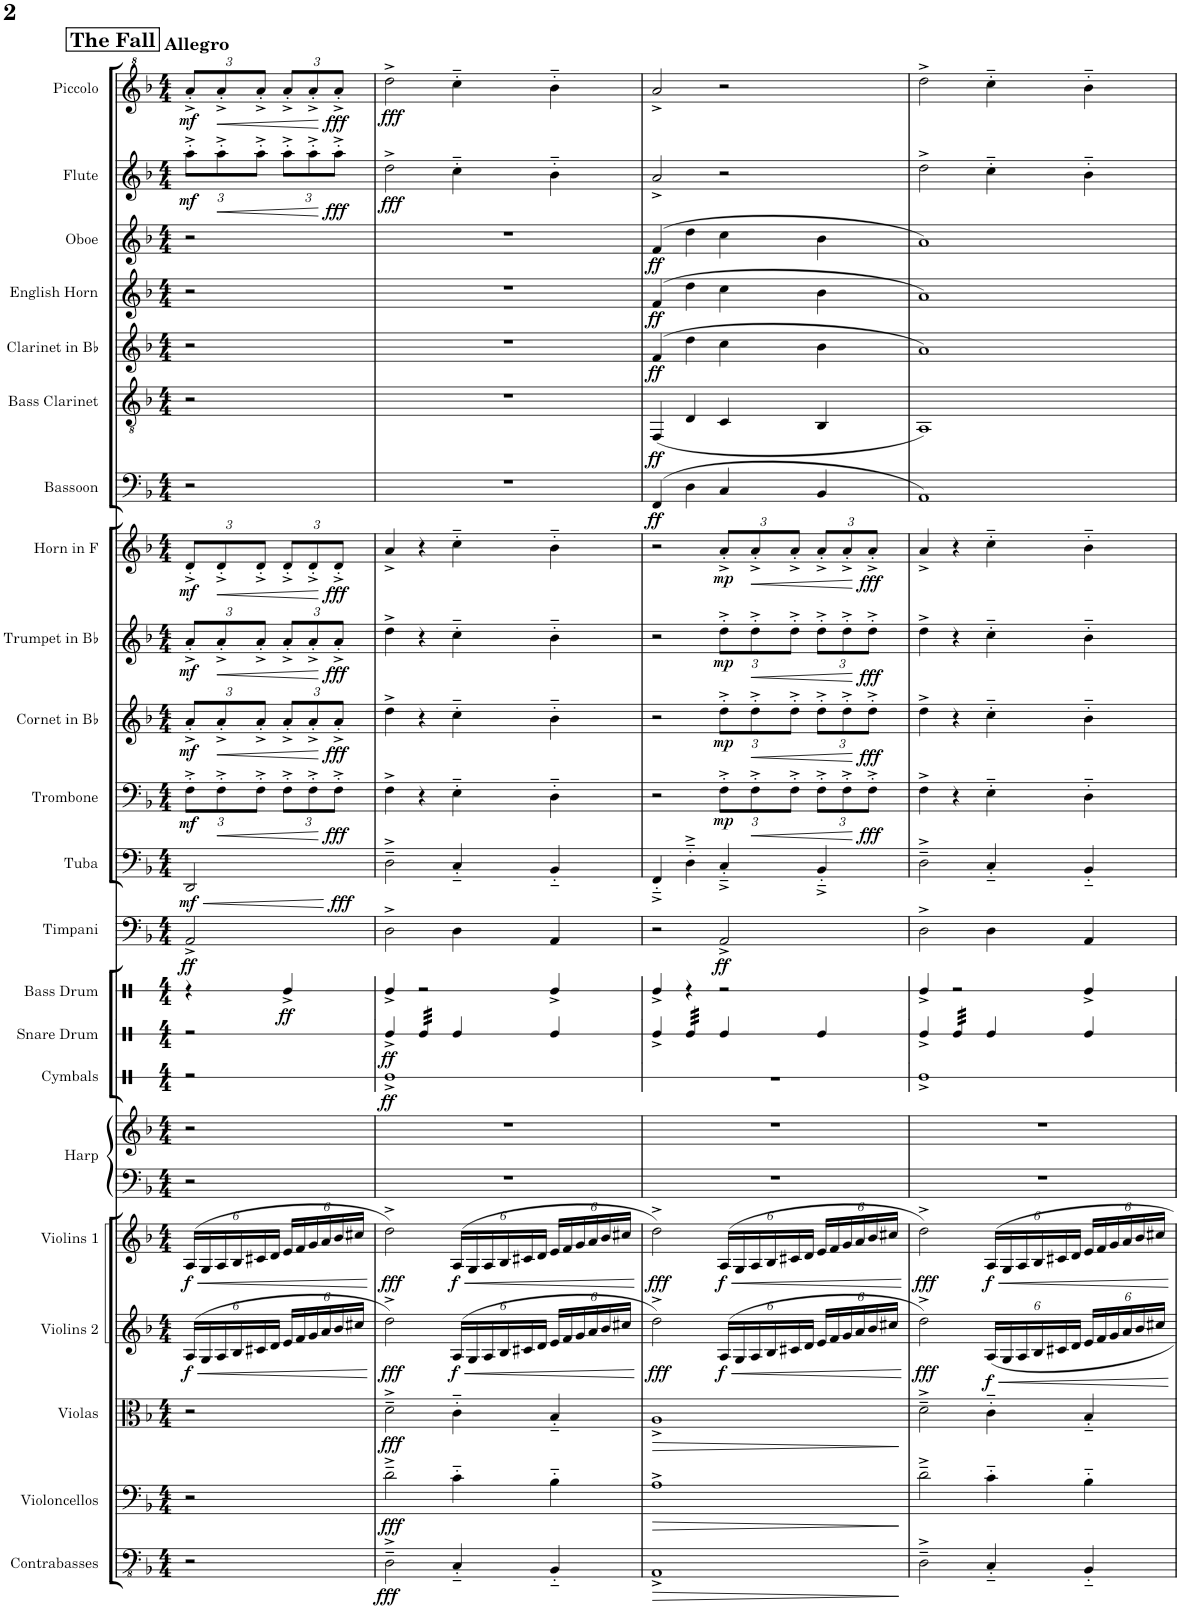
**kern	**dynam	**kern	**dynam	**kern	**dynam	**kern	**dynam	**kern	**dynam	**kern	**kern	**kern	**dynam	**kern	**dynam	**kern	**dynam	**kern	**dynam	**kern	**dynam	**kern	**dynam	**kern	**dynam	**kern	**dynam	**kern	**dynam	**kern	**dynam	**kern	**dynam	**kern	**dynam	**kern	**dynam	**kern	**dynam	**kern	**dynam	**kern	**dynam
*part22	*part22	*part21	*part21	*part20	*part20	*part19	*part19	*part18	*part18	*part17	*part17	*part16	*part16	*part15	*part15	*part14	*part14	*part13	*part13	*part12	*part12	*part11	*part11	*part10	*part10	*part9	*part9	*part8	*part8	*part7	*part7	*part6	*part6	*part5	*part5	*part4	*part4	*part3	*part3	*part2	*part2	*part1	*part1
*staff23	*staff23	*staff22	*staff22	*staff21	*staff21	*staff20	*staff20	*staff19	*staff19	*staff18	*staff17	*staff16	*staff16	*staff15	*staff15	*staff14	*staff14	*staff13	*staff13	*staff12	*staff12	*staff11	*staff11	*staff10	*staff10	*staff9	*staff9	*staff8	*staff8	*staff7	*staff7	*staff6	*staff6	*staff5	*staff5	*staff4	*staff4	*staff3	*staff3	*staff2	*staff2	*staff1	*staff1
*I"Contrabasses	*	*I"Violoncellos	*	*I"Violas	*	*I"Violins 2	*	*I"Violins 1	*	*I"Harp	*	*I"Cymbals	*	*I"Snare Drum	*	*I"Bass Drum	*	*I"Timpani	*	*I"Tuba	*	*I"Trombone	*	*I"Cornet in Bb	*	*I"Trumpet in Bb	*	*I"Horn in F	*	*I"Bassoon	*	*I"Bass Clarinet	*	*I"Clarinet in Bb	*	*I"English Horn	*	*I"Oboe	*	*I"Flute	*	*I"Piccolo	*
*I'Cbs.	*	*I'Vcs.	*	*I'Vlas.	*	*I'Vlns. 2	*	*I'Vlns. 1	*	*I'Hrp.	*	*I'Cym.	*	*I'SD	*	*I'BD	*	*I'Timp.	*	*I'Tba.	*	*I'Tbn.	*	*I'Cnt. in Bb	*	*I'Tpt. in Bb	*	*I'Hn. in F	*	*I'Bsn.	*	*I'B. Cl.	*	*I'Cl. in Bb	*	*I'E. Hn.	*	*I'Ob.	*	*I'Fl.	*	*I'Picc.	*
*	*	*	*	*	*	*	*	*	*	*	*	*stria1	*	*stria1	*	*stria1	*	*	*	*	*	*	*	*	*	*	*	*	*	*	*	*	*	*	*	*	*	*	*	*	*	*	*
*clefFv4	*	*clefF4	*	*clefC3	*	*clefG2	*	*clefG2	*	*clefF4	*clefG2	*clefX	*	*clefX	*	*clefX	*	*clefF4	*	*clefF4	*	*clefF4	*	*clefG2	*	*clefG2	*	*clefG2	*	*clefF4	*	*clefGv2	*	*clefG2	*	*clefG2	*	*clefG2	*	*clefG2	*	*clefG^2	*
*	*	*	*	*	*	*	*	*	*	*	*	*	*	*	*	*	*	*	*	*	*	*	*	*Trd1c2	*	*Trd1c2	*	*Trd4c7	*	*	*	*Trd8c14	*	*Trd1c2	*	*Trd4c7	*	*	*	*	*	*Trd-7c-12	*
*k[b-]	*	*k[b-]	*	*k[b-]	*	*k[b-]	*	*k[b-]	*	*k[b-]	*k[b-]	*k[]	*	*k[]	*	*k[]	*	*k[b-]	*	*k[b-]	*	*k[b-]	*	*k[b-]	*	*k[b-]	*	*k[b-]	*	*k[b-]	*	*k[b-]	*	*k[b-]	*	*k[b-]	*	*k[b-]	*	*k[b-]	*	*k[b-]	*
*M4/4	*	*M4/4	*	*M4/4	*	*M4/4	*	*M4/4	*	*M4/4	*M4/4	*M4/4	*	*M4/4	*	*M4/4	*	*M4/4	*	*M4/4	*	*M4/4	*	*M4/4	*	*M4/4	*	*M4/4	*	*M4/4	*	*M4/4	*	*M4/4	*	*M4/4	*	*M4/4	*	*M4/4	*	*M4/4	*
*	*	*	*	*	*	*Xbrackettup	*	*	*	*	*	*	*	*	*	*	*	*	*	*	*	*	*	*	*	*	*	*	*	*	*	*	*	*	*	*	*	*	*	*	*	*	*
!!LO:REH:place=s1:a:B:cj:fs=14:t=The Fall
=1	=1	=1	=1	=1	=1	=1	=1	=1	=1	=1	=1	=1	=1	=1	=1	=1	=1	=1	=1	=1	=1	=1	=1	=1	=1	=1	=1	=1	=1	=1	=1	=1	=1	=1	=1	=1	=1	=1	=1	=1	=1	=1	=1
!	!	!	!	!	!	!	!LO:HP:b	!	!	!	!	!	!	!	!	!	!	!	!	!	!	!	!	!	!	!	!	!	!	!	!	!	!	!	!	!	!	!	!	!	!	!	!
*	*	*	*	*	*	*	*	*Xbrackettup	*	*	*	*	*	*	*	*	*	*	*	*	*	*	*	*	*	*	*	*	*	*	*	*	*	*	*	*	*	*	*	*	*	*	*
!	!	!	!	!	!	!	!	!	!LO:HP:b	!	!	!	!	!	!	!	!	!	!	!	!LO:HP:b	!	!	!	!	!	!	!	!	!	!	!	!	!	!	!	!	!	!	!	!	!	!
*	*	*	*	*	*	*	*	*	*	*	*	*	*	*	*	*	*	*	*	*	*	*Xbrackettup	*	*Xbrackettup	*	*Xbrackettup	*	*Xbrackettup	*	*	*	*	*	*	*	*	*	*	*	*Xbrackettup	*	*Xbrackettup	*
!	!	!	!	!	!	!	!	!	!	!	!	!	!	!	!	!	!	!	!	!	!	!	!	!	!	!	!	!	!	!	!	!	!	!	!	!	!	!	!	!	!	!LO:TX:a:B:t=Allegro	!
!	!	!	!	!	!	!	!LO:DY:n=1:b	!	!LO:DY:n=1:b	!	!	!	!	!	!	!	!	!	!LO:DY:b	!	!LO:DY:n=1:b	!	!LO:DY:b	!	!LO:DY:b	!	!LO:DY:b	!	!LO:DY:b	!	!	!	!	!	!	!	!	!	!	!	!LO:DY:b	!	!LO:DY:b
*	*	*	*	*	*	*	*	*	*	*	*	*	*	*	*	*	*	*	*	*^	*	*	*	*	*	*	*	*	*	*	*	*	*	*	*	*	*	*	*	*	*	*	*
2r	.	2r	.	2r	.	(24A/LL	< f	(24A/LL	< f	2r	2r	2r	.	2r	.	4r	.	2AA^/	ff	2DD/	3ryy	< mf	12F'^\L	mf	12a'^/L	mf	12a'^/L	mf	12d'^/L	mf	2r	.	2r	.	2r	.	2r	.	2r	.	12aa'^\L	mf	12aa'^/L	mf
.	.	.	.	.	.	24G/	.	24G/	.	.	.	.	.	.	.	.	.	.	.	.	.	.	.	.	.	.	.	.	.	.	.	.	.	.	.	.	.	.	.	.	.	.	.	.
!	!	!	!	!	!	!	!	!	!	!	!	!	!	!	!	!	!	!	!	!	!	!	!	!LO:HP:b	!	!LO:HP:b	!	!LO:HP:b	!	!LO:HP:b	!	!	!	!	!	!	!	!	!	!	!	!LO:HP:b	!	!LO:HP:b
.	.	.	.	.	.	24A/	.	24A/	.	.	.	.	.	.	.	.	.	.	.	.	.	.	12F'^\	<	12a'^/	<	12a'^/	<	12d'^/	<	.	.	.	.	.	.	.	.	.	.	12aa'^\	<	12aa'^/	<
.	.	.	.	.	.	24B-/	.	24B-/	.	.	.	.	.	.	.	.	.	.	.	.	.	.	.	.	.	.	.	.	.	.	.	.	.	.	.	.	.	.	.	.	.	.	.	.
.	.	.	.	.	.	24c#X/	.	24c#X/	.	.	.	.	.	.	.	.	.	.	.	.	.	.	12F'^\J	.	12a'^/J	.	12a'^/J	.	12d'^/J	.	.	.	.	.	.	.	.	.	.	.	12aa'^\J	.	12aa'^/J	.
.	.	.	.	.	.	24d/JJ	.	24d/JJ	.	.	.	.	.	.	.	.	.	.	.	.	.	.	.	.	.	.	.	.	.	.	.	.	.	.	.	.	.	.	.	.	.	.	.	.
!	!	!	!	!	!	!	!	!	!	!	!	!	!	!	!	!	!LO:DY:b	!	!	!	!	!	!	!	!	!	!	!	!	!	!	!	!	!	!	!	!	!	!	!	!	!	!	!
.	.	.	.	.	.	24e/LL	.	24e/LL	.	.	.	.	.	.	.	4Re^/	ff	.	.	.	.	.	12F'^\L	.	12a'^/L	.	12a'^/L	.	12d'^/L	.	.	.	.	.	.	.	.	.	.	.	12aa'^\L	.	12aa'^/L	.
.	.	.	.	.	.	24f/	.	24f/	.	.	.	.	.	.	.	.	.	.	.	.	.	.	.	.	.	.	.	.	.	.	.	.	.	.	.	.	.	.	.	.	.	.	.	.
.	.	.	.	.	.	24g/	.	24g/	.	.	.	.	.	.	.	.	.	.	.	.	12ryy	.	12F'^\	.	12a'^/	.	12a'^/	.	12d'^/	.	.	.	.	.	.	.	.	.	.	.	12aa'^\	.	12aa'^/	.
.	.	.	.	.	.	24a/	.	24a/	.	.	.	.	.	.	.	.	.	.	.	.	.	.	.	.	.	.	.	.	.	.	.	.	.	.	.	.	.	.	.	.	.	.	.	.
!	!	!	!	!	!	!	!	!	!	!	!	!	!	!	!	!	!	!	!	!	!	!LO:DY:n=2:b	!	!LO:DY:n=1:b	!	!LO:DY:n=1:b	!	!LO:DY:n=1:b	!	!LO:DY:n=1:b	!	!	!	!	!	!	!	!	!	!	!	!LO:DY:n=1:b	!	!LO:DY:n=1:b
.	.	.	.	.	.	24b-/	.	24b-/	.	.	.	.	.	.	.	.	.	.	.	.	12ryy	fff	12F'^\J	[ fff	12a'^/J	[ fff	12a'^/J	[ fff	12d'^/J	[ fff	.	.	.	.	.	.	.	.	.	.	12aa'^\J	[ fff	12aa'^/J	[ fff
.	.	.	.	.	.	24cc#X/JJ	.	24cc#X/JJ	.	.	.	.	.	.	.	.	.	.	.	.	.	.	.	.	.	.	.	.	.	.	.	.	.	.	.	.	.	.	.	.	.	.	.	.
.	.	.	.	.	.	.	[	.	[	.	.	.	.	.	.	.	.	.	.	.	.	[	.	.	.	.	.	.	.	.	.	.	.	.	.	.	.	.	.	.	.	.	.	.
=2	=2	=2	=2	=2	=2	=2	=2	=2	=2	=2	=2	=2	=2	=2	=2	=2	=2	=2	=2	=2	=2	=2	=2	=2	=2	=2	=2	=2	=2	=2	=2	=2	=2	=2	=2	=2	=2	=2	=2	=2	=2	=2	=2	=2
!	!LO:DY:b	!	!LO:DY:b	!	!LO:DY:b	!	!LO:DY:b	!	!LO:DY:b	!	!	!	!LO:DY:b	!	!LO:DY:b	!	!	!	!	!	!	!	!	!	!	!	!	!	!	!	!	!	!	!	!	!	!	!	!	!	!	!LO:DY:b	!	!LO:DY:b
*	*	*	*	*	*	*	*	*	*	*	*	*	*	*	*	*	*	*	*	*v	*v	*	*	*	*	*	*	*	*	*	*	*	*	*	*	*	*	*	*	*	*	*	*	*
2DD~^\	fff	2d~^\	fff	2d~^\	fff	2dd^\)	fff	2dd^\)	fff	1r	1r	1Re^	ff	4Re^/	ff	4Re^/	.	2D^\	.	2D~^\	.	4F^\	.	4dd^\	.	4dd^\	.	4a^/	.	1r	.	1r	.	1r	.	1r	.	1r	.	2dd^\	fff	2ddd^\	fff
*	*	*	*	*	*	*	*	*	*	*	*	*	*	*tremolo	*	*	*	*	*	*	*	*	*	*	*	*	*	*	*	*	*	*	*	*	*	*	*	*	*	*	*	*	*
.	.	.	.	.	.	.	.	.	.	.	.	.	.	32Re/LLL	.	2r	.	.	.	.	.	4r	.	4r	.	4r	.	4r	.	.	.	.	.	.	.	.	.	.	.	.	.	.	.
.	.	.	.	.	.	.	.	.	.	.	.	.	.	32Re/	.	.	.	.	.	.	.	.	.	.	.	.	.	.	.	.	.	.	.	.	.	.	.	.	.	.	.	.	.
.	.	.	.	.	.	.	.	.	.	.	.	.	.	32Re/	.	.	.	.	.	.	.	.	.	.	.	.	.	.	.	.	.	.	.	.	.	.	.	.	.	.	.	.	.
.	.	.	.	.	.	.	.	.	.	.	.	.	.	32Re/	.	.	.	.	.	.	.	.	.	.	.	.	.	.	.	.	.	.	.	.	.	.	.	.	.	.	.	.	.
.	.	.	.	.	.	.	.	.	.	.	.	.	.	32Re/	.	.	.	.	.	.	.	.	.	.	.	.	.	.	.	.	.	.	.	.	.	.	.	.	.	.	.	.	.
.	.	.	.	.	.	.	.	.	.	.	.	.	.	32Re/	.	.	.	.	.	.	.	.	.	.	.	.	.	.	.	.	.	.	.	.	.	.	.	.	.	.	.	.	.
.	.	.	.	.	.	.	.	.	.	.	.	.	.	32Re/	.	.	.	.	.	.	.	.	.	.	.	.	.	.	.	.	.	.	.	.	.	.	.	.	.	.	.	.	.
.	.	.	.	.	.	.	.	.	.	.	.	.	.	32Re/JJJ	.	.	.	.	.	.	.	.	.	.	.	.	.	.	.	.	.	.	.	.	.	.	.	.	.	.	.	.	.
*	*	*	*	*	*	*	*	*	*	*	*	*	*	*Xtremolo	*	*	*	*	*	*	*	*	*	*	*	*	*	*	*	*	*	*	*	*	*	*	*	*	*	*	*	*	*
!	!	!	!	!	!	!	!LO:HP:b	!	!LO:HP:b	!	!	!	!	!	!	!	!	!	!	!	!	!	!	!	!	!	!	!	!	!	!	!	!	!	!	!	!	!	!	!	!	!	!
!	!	!	!	!	!	!	!LO:DY:n=1:b	!	!LO:DY:n=1:b	!	!	!	!	!	!	!	!	!	!	!	!	!	!	!	!	!	!	!	!	!	!	!	!	!	!	!	!	!	!	!	!	!	!
4CC'~/	.	4c'~\	.	4c'~\	.	(24A/LL	< f	(24A/LL	< f	.	.	.	.	4Re/	.	.	.	4D\	.	4C'~/	.	4E'~\	.	4cc'~\	.	4cc'~\	.	4cc'~\	.	.	.	.	.	.	.	.	.	.	.	4cc'~\	.	4ccc'~\	.
.	.	.	.	.	.	24G/	.	24G/	.	.	.	.	.	.	.	.	.	.	.	.	.	.	.	.	.	.	.	.	.	.	.	.	.	.	.	.	.	.	.	.	.	.	.
.	.	.	.	.	.	24A/	.	24A/	.	.	.	.	.	.	.	.	.	.	.	.	.	.	.	.	.	.	.	.	.	.	.	.	.	.	.	.	.	.	.	.	.	.	.
.	.	.	.	.	.	24B-/	.	24B-/	.	.	.	.	.	.	.	.	.	.	.	.	.	.	.	.	.	.	.	.	.	.	.	.	.	.	.	.	.	.	.	.	.	.	.
.	.	.	.	.	.	24c#X/	.	24c#X/	.	.	.	.	.	.	.	.	.	.	.	.	.	.	.	.	.	.	.	.	.	.	.	.	.	.	.	.	.	.	.	.	.	.	.
.	.	.	.	.	.	24d/JJ	.	24d/JJ	.	.	.	.	.	.	.	.	.	.	.	.	.	.	.	.	.	.	.	.	.	.	.	.	.	.	.	.	.	.	.	.	.	.	.
4BBB-'~/	.	4B-'~\	.	4B-'~/	.	24e/LL	.	24e/LL	.	.	.	.	.	4Re/	.	4Re^/	.	4AA/	.	4BB-'~/	.	4D'~\	.	4b-'~\	.	4b-'~\	.	4b-'~\	.	.	.	.	.	.	.	.	.	.	.	4b-'~\	.	4bb-'~\	.
.	.	.	.	.	.	24f/	.	24f/	.	.	.	.	.	.	.	.	.	.	.	.	.	.	.	.	.	.	.	.	.	.	.	.	.	.	.	.	.	.	.	.	.	.	.
.	.	.	.	.	.	24g/	.	24g/	.	.	.	.	.	.	.	.	.	.	.	.	.	.	.	.	.	.	.	.	.	.	.	.	.	.	.	.	.	.	.	.	.	.	.
.	.	.	.	.	.	24a/	.	24a/	.	.	.	.	.	.	.	.	.	.	.	.	.	.	.	.	.	.	.	.	.	.	.	.	.	.	.	.	.	.	.	.	.	.	.
.	.	.	.	.	.	24b-/	.	24b-/	.	.	.	.	.	.	.	.	.	.	.	.	.	.	.	.	.	.	.	.	.	.	.	.	.	.	.	.	.	.	.	.	.	.	.
.	.	.	.	.	.	24cc#X/JJ	.	24cc#X/JJ	.	.	.	.	.	.	.	.	.	.	.	.	.	.	.	.	.	.	.	.	.	.	.	.	.	.	.	.	.	.	.	.	.	.	.
.	.	.	.	.	.	.	[	.	[	.	.	.	.	.	.	.	.	.	.	.	.	.	.	.	.	.	.	.	.	.	.	.	.	.	.	.	.	.	.	.	.	.	.
=3	=3	=3	=3	=3	=3	=3	=3	=3	=3	=3	=3	=3	=3	=3	=3	=3	=3	=3	=3	=3	=3	=3	=3	=3	=3	=3	=3	=3	=3	=3	=3	=3	=3	=3	=3	=3	=3	=3	=3	=3	=3	=3	=3
!	!LO:HP:b	!	!LO:HP:b	!	!LO:HP:b	!	!LO:DY:b	!	!LO:DY:b	!	!	!	!	!	!	!	!	!	!	!	!	!	!	!	!	!	!	!	!	!	!LO:DY:b	!	!LO:DY:b	!	!LO:DY:b	!	!LO:DY:b	!	!LO:DY:b	!	!	!	!
1AAA^	>	1A^	>	1A^	>	2dd^\)	fff	2dd^\)	fff	1r	1r	1r	.	4Re^/	.	4Re^/	.	2r	.	4FF'~^/	.	2r	.	2r	.	2r	.	2r	.	(4FF/	ff	(4FF/	ff	(4f/	ff	(4f/	ff	(4f/	ff	2a^/	.	2aa^/	.
*	*	*	*	*	*	*	*	*	*	*	*	*	*	*tremolo	*	*	*	*	*	*	*	*	*	*	*	*	*	*	*	*	*	*	*	*	*	*	*	*	*	*	*	*	*
.	.	.	.	.	.	.	.	.	.	.	.	.	.	32Re/LLL	.	4r	.	.	.	4D'~^\	.	.	.	.	.	.	.	.	.	4D\	.	4D/	.	4dd\	.	4dd\	.	4dd\	.	.	.	.	.
.	.	.	.	.	.	.	.	.	.	.	.	.	.	32Re/	.	.	.	.	.	.	.	.	.	.	.	.	.	.	.	.	.	.	.	.	.	.	.	.	.	.	.	.	.
.	.	.	.	.	.	.	.	.	.	.	.	.	.	32Re/	.	.	.	.	.	.	.	.	.	.	.	.	.	.	.	.	.	.	.	.	.	.	.	.	.	.	.	.	.
.	.	.	.	.	.	.	.	.	.	.	.	.	.	32Re/	.	.	.	.	.	.	.	.	.	.	.	.	.	.	.	.	.	.	.	.	.	.	.	.	.	.	.	.	.
.	.	.	.	.	.	.	.	.	.	.	.	.	.	32Re/	.	.	.	.	.	.	.	.	.	.	.	.	.	.	.	.	.	.	.	.	.	.	.	.	.	.	.	.	.
.	.	.	.	.	.	.	.	.	.	.	.	.	.	32Re/	.	.	.	.	.	.	.	.	.	.	.	.	.	.	.	.	.	.	.	.	.	.	.	.	.	.	.	.	.
.	.	.	.	.	.	.	.	.	.	.	.	.	.	32Re/	.	.	.	.	.	.	.	.	.	.	.	.	.	.	.	.	.	.	.	.	.	.	.	.	.	.	.	.	.
.	.	.	.	.	.	.	.	.	.	.	.	.	.	32Re/JJJ	.	.	.	.	.	.	.	.	.	.	.	.	.	.	.	.	.	.	.	.	.	.	.	.	.	.	.	.	.
*	*	*	*	*	*	*	*	*	*	*	*	*	*	*Xtremolo	*	*	*	*	*	*	*	*	*	*	*	*	*	*	*	*	*	*	*	*	*	*	*	*	*	*	*	*	*
!	!	!	!	!	!	!	!LO:HP:b	!	!LO:HP:b	!	!	!	!	!	!	!	!	!	!	!	!	!	!	!	!	!	!	!	!	!	!	!	!	!	!	!	!	!	!	!	!	!	!
!	!	!	!	!	!	!	!LO:DY:n=1:b	!	!LO:DY:n=1:b	!	!	!	!	!	!	!	!	!	!LO:DY:b	!	!	!	!LO:DY:b	!	!LO:DY:b	!	!LO:DY:b	!	!LO:DY:b	!	!	!	!	!	!	!	!	!	!	!	!	!	!
.	.	.	.	.	.	(24A/LL	< f	(24A/LL	< f	.	.	.	.	4Re/	.	2r	.	2AA^/	ff	4C'~^/	.	12F'^\L	mp	12dd'^\L	mp	12dd'^\L	mp	12a'^/L	mp	4C/	.	4C/	.	4cc\	.	4cc\	.	4cc\	.	2r	.	2r	.
.	.	.	.	.	.	24G/	.	24G/	.	.	.	.	.	.	.	.	.	.	.	.	.	.	.	.	.	.	.	.	.	.	.	.	.	.	.	.	.	.	.	.	.	.	.
!	!	!	!	!	!	!	!	!	!	!	!	!	!	!	!	!	!	!	!	!	!	!	!LO:HP:b	!	!LO:HP:b	!	!LO:HP:b	!	!LO:HP:b	!	!	!	!	!	!	!	!	!	!	!	!	!	!
.	.	.	.	.	.	24A/	.	24A/	.	.	.	.	.	.	.	.	.	.	.	.	.	12F'^\	<	12dd'^\	<	12dd'^\	<	12a'^/	<	.	.	.	.	.	.	.	.	.	.	.	.	.	.
.	.	.	.	.	.	24B-/	.	24B-/	.	.	.	.	.	.	.	.	.	.	.	.	.	.	.	.	.	.	.	.	.	.	.	.	.	.	.	.	.	.	.	.	.	.	.
.	.	.	.	.	.	24c#X/	.	24c#X/	.	.	.	.	.	.	.	.	.	.	.	.	.	12F'^\J	.	12dd'^\J	.	12dd'^\J	.	12a'^/J	.	.	.	.	.	.	.	.	.	.	.	.	.	.	.
.	.	.	.	.	.	24d/JJ	.	24d/JJ	.	.	.	.	.	.	.	.	.	.	.	.	.	.	.	.	.	.	.	.	.	.	.	.	.	.	.	.	.	.	.	.	.	.	.
.	.	.	.	.	.	24e/LL	.	24e/LL	.	.	.	.	.	4Re/	.	.	.	.	.	4BB-'~^/	.	12F'^\L	.	12dd'^\L	.	12dd'^\L	.	12a'^/L	.	4BB-/	.	4BB-/	.	4b-\	.	4b-\	.	4b-\	.	.	.	.	.
.	.	.	.	.	.	24f/	.	24f/	.	.	.	.	.	.	.	.	.	.	.	.	.	.	.	.	.	.	.	.	.	.	.	.	.	.	.	.	.	.	.	.	.	.	.
.	.	.	.	.	.	24g/	.	24g/	.	.	.	.	.	.	.	.	.	.	.	.	.	12F'^\	.	12dd'^\	.	12dd'^\	.	12a'^/	.	.	.	.	.	.	.	.	.	.	.	.	.	.	.
.	.	.	.	.	.	24a/	.	24a/	.	.	.	.	.	.	.	.	.	.	.	.	.	.	.	.	.	.	.	.	.	.	.	.	.	.	.	.	.	.	.	.	.	.	.
!	!	!	!	!	!	!	!	!	!	!	!	!	!	!	!	!	!	!	!	!	!	!	!LO:DY:n=1:b	!	!LO:DY:n=1:b	!	!LO:DY:n=1:b	!	!LO:DY:n=1:b	!	!	!	!	!	!	!	!	!	!	!	!	!	!
.	.	.	.	.	.	24b-/	.	24b-/	.	.	.	.	.	.	.	.	.	.	.	.	.	12F'^\J	[ fff	12dd'^\J	[ fff	12dd'^\J	[ fff	12a'^/J	[ fff	.	.	.	.	.	.	.	.	.	.	.	.	.	.
.	.	.	.	.	.	24cc#X/JJ	.	24cc#X/JJ	.	.	.	.	.	.	.	.	.	.	.	.	.	.	.	.	.	.	.	.	.	.	.	.	.	.	.	.	.	.	.	.	.	.	.
.	]	.	]	.	]	.	[	.	[	.	.	.	.	.	.	.	.	.	.	.	.	.	.	.	.	.	.	.	.	.	.	.	.	.	.	.	.	.	.	.	.	.	.
=4	=4	=4	=4	=4	=4	=4	=4	=4	=4	=4	=4	=4	=4	=4	=4	=4	=4	=4	=4	=4	=4	=4	=4	=4	=4	=4	=4	=4	=4	=4	=4	=4	=4	=4	=4	=4	=4	=4	=4	=4	=4	=4	=4
!	!	!	!	!	!	!	!LO:DY:b	!	!LO:DY:b	!	!	!	!	!	!	!	!	!	!	!	!	!	!	!	!	!	!	!	!	!	!	!	!	!	!	!	!	!	!	!	!	!	!
2DD~^\	.	2d~^\	.	2d~^\	.	2dd^\)	fff	2dd^\)	fff	1r	1r	1Re^	.	4Re^/	.	4Re^/	.	2D^\	.	2D~^\	.	4F^\	.	4dd^\	.	4dd^\	.	4a^/	.	1AA)	.	1AA)	.	1a)	.	1a)	.	1a)	.	2dd^\	.	2ddd^\	.
*	*	*	*	*	*	*	*	*	*	*	*	*	*	*tremolo	*	*	*	*	*	*	*	*	*	*	*	*	*	*	*	*	*	*	*	*	*	*	*	*	*	*	*	*	*
.	.	.	.	.	.	.	.	.	.	.	.	.	.	32Re/LLL	.	2r	.	.	.	.	.	4r	.	4r	.	4r	.	4r	.	.	.	.	.	.	.	.	.	.	.	.	.	.	.
.	.	.	.	.	.	.	.	.	.	.	.	.	.	32Re/	.	.	.	.	.	.	.	.	.	.	.	.	.	.	.	.	.	.	.	.	.	.	.	.	.	.	.	.	.
.	.	.	.	.	.	.	.	.	.	.	.	.	.	32Re/	.	.	.	.	.	.	.	.	.	.	.	.	.	.	.	.	.	.	.	.	.	.	.	.	.	.	.	.	.
.	.	.	.	.	.	.	.	.	.	.	.	.	.	32Re/	.	.	.	.	.	.	.	.	.	.	.	.	.	.	.	.	.	.	.	.	.	.	.	.	.	.	.	.	.
.	.	.	.	.	.	.	.	.	.	.	.	.	.	32Re/	.	.	.	.	.	.	.	.	.	.	.	.	.	.	.	.	.	.	.	.	.	.	.	.	.	.	.	.	.
.	.	.	.	.	.	.	.	.	.	.	.	.	.	32Re/	.	.	.	.	.	.	.	.	.	.	.	.	.	.	.	.	.	.	.	.	.	.	.	.	.	.	.	.	.
.	.	.	.	.	.	.	.	.	.	.	.	.	.	32Re/	.	.	.	.	.	.	.	.	.	.	.	.	.	.	.	.	.	.	.	.	.	.	.	.	.	.	.	.	.
.	.	.	.	.	.	.	.	.	.	.	.	.	.	32Re/JJJ	.	.	.	.	.	.	.	.	.	.	.	.	.	.	.	.	.	.	.	.	.	.	.	.	.	.	.	.	.
*	*	*	*	*	*	*	*	*	*	*	*	*	*	*Xtremolo	*	*	*	*	*	*	*	*	*	*	*	*	*	*	*	*	*	*	*	*	*	*	*	*	*	*	*	*	*
!	!	!	!	!	!	!	!LO:HP:b	!	!LO:HP:b	!	!	!	!	!	!	!	!	!	!	!	!	!	!	!	!	!	!	!	!	!	!	!	!	!	!	!	!	!	!	!	!	!	!
!	!	!	!	!	!	!	!LO:DY:n=1:b	!	!LO:DY:n=1:b	!	!	!	!	!	!	!	!	!	!	!	!	!	!	!	!	!	!	!	!	!	!	!	!	!	!	!	!	!	!	!	!	!	!
4CC'~/	.	4c'~\	.	4c'~\	.	24A/LL	< f	24A/LL	< f	.	.	.	.	4Re/	.	.	.	4D\	.	4C'~/	.	4E'~\	.	4cc'~\	.	4cc'~\	.	4cc'~\	.	.	.	.	.	.	.	.	.	.	.	4cc'~\	.	4ccc'~\	.
.	.	.	.	.	.	24G/	.	24G/	.	.	.	.	.	.	.	.	.	.	.	.	.	.	.	.	.	.	.	.	.	.	.	.	.	.	.	.	.	.	.	.	.	.	.
.	.	.	.	.	.	24A/	.	24A/	.	.	.	.	.	.	.	.	.	.	.	.	.	.	.	.	.	.	.	.	.	.	.	.	.	.	.	.	.	.	.	.	.	.	.
.	.	.	.	.	.	24B-/	.	24B-/	.	.	.	.	.	.	.	.	.	.	.	.	.	.	.	.	.	.	.	.	.	.	.	.	.	.	.	.	.	.	.	.	.	.	.
.	.	.	.	.	.	24c#X/	.	24c#X/	.	.	.	.	.	.	.	.	.	.	.	.	.	.	.	.	.	.	.	.	.	.	.	.	.	.	.	.	.	.	.	.	.	.	.
.	.	.	.	.	.	24d/JJ	.	24d/JJ	.	.	.	.	.	.	.	.	.	.	.	.	.	.	.	.	.	.	.	.	.	.	.	.	.	.	.	.	.	.	.	.	.	.	.
4BBB-'~/	.	4B-'~\	.	4B-'~/	.	24e/LL	.	24e/LL	.	.	.	.	.	4Re/	.	4Re^/	.	4AA/	.	4BB-'~/	.	4D'~\	.	4b-'~\	.	4b-'~\	.	4b-'~\	.	.	.	.	.	.	.	.	.	.	.	4b-'~\	.	4bb-'~\	.
.	.	.	.	.	.	24f/	.	24f/	.	.	.	.	.	.	.	.	.	.	.	.	.	.	.	.	.	.	.	.	.	.	.	.	.	.	.	.	.	.	.	.	.	.	.
.	.	.	.	.	.	24g/	.	24g/	.	.	.	.	.	.	.	.	.	.	.	.	.	.	.	.	.	.	.	.	.	.	.	.	.	.	.	.	.	.	.	.	.	.	.
.	.	.	.	.	.	24a/	.	24a/	.	.	.	.	.	.	.	.	.	.	.	.	.	.	.	.	.	.	.	.	.	.	.	.	.	.	.	.	.	.	.	.	.	.	.
.	.	.	.	.	.	24b-/	.	24b-/	.	.	.	.	.	.	.	.	.	.	.	.	.	.	.	.	.	.	.	.	.	.	.	.	.	.	.	.	.	.	.	.	.	.	.
.	.	.	.	.	.	24cc#X/JJ	.	24cc#X/JJ	.	.	.	.	.	.	.	.	.	.	.	.	.	.	.	.	.	.	.	.	.	.	.	.	.	.	.	.	.	.	.	.	.	.	.
.	.	.	.	.	.	.	[	.	[	.	.	.	.	.	.	.	.	.	.	.	.	.	.	.	.	.	.	.	.	.	.	.	.	.	.	.	.	.	.	.	.	.	.
=	=	=	=	=	=	=	=	=	=	=	=	=	=	=	=	=	=	=	=	=	=	=	=	=	=	=	=	=	=	=	=	=	=	=	=	=	=	=	=	=	=	=	=
*-	*-	*-	*-	*-	*-	*-	*-	*-	*-	*-	*-	*-	*-	*-	*-	*-	*-	*-	*-	*-	*-	*-	*-	*-	*-	*-	*-	*-	*-	*-	*-	*-	*-	*-	*-	*-	*-	*-	*-	*-	*-	*-	*-
